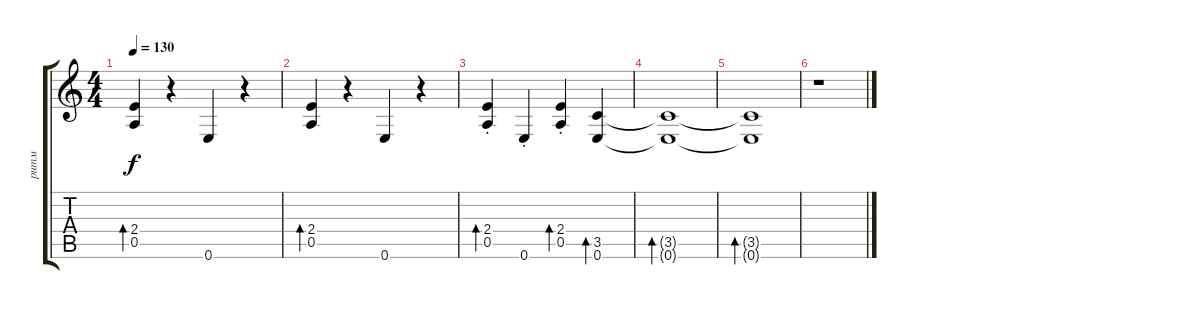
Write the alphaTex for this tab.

\track ("ритм" "ритм") {instrument acousticguitarsteel}
\staff {score tabs}
\tuning (E4 B3 G3 D3 A2 E2) {hide}
\ts (4 4)
\tempo 130
\clef g2
\ks c
(2.4 0.5).4{bd 60 dy f} r.4 0.6.4 r.4 |
(2.4 0.5).4{bd 60} r.4 0.6.4 r.4 |
(2.4{st} 0.5{st}).4{bd 60} 0.6{st}.4 (2.4{st} 0.5{st}).4{bd 60} (3.5 0.6).4{bd 480} |
(3.5{t} 0.6{t}).1{bd 240} |
(3.5{t} 0.6{t}).1{bd 240} |
r.1
